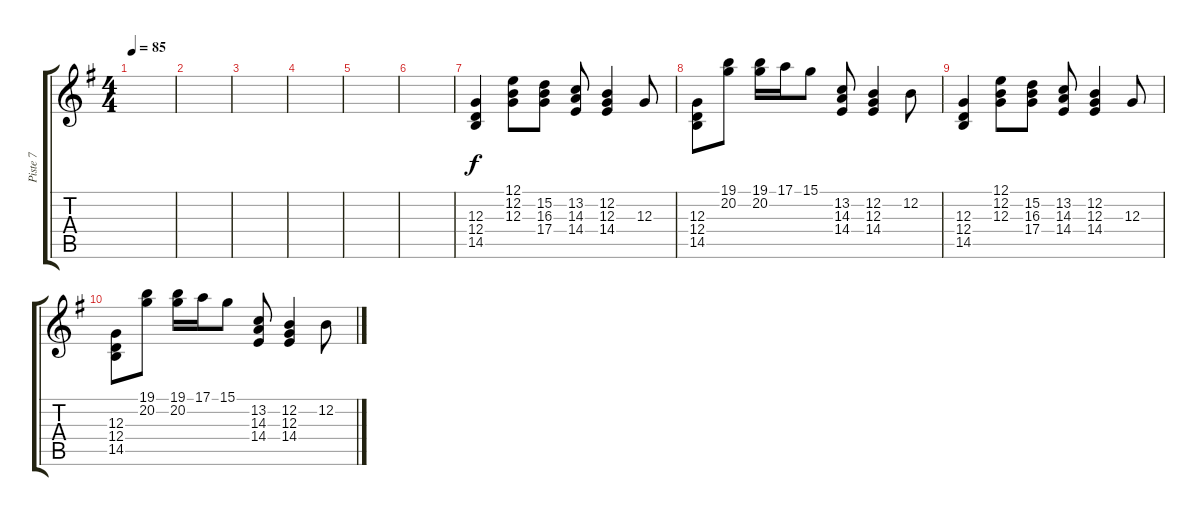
\track ("Piste 7" "Piste 7") {instrument electricpiano2}
\staff {score tabs}
\tuning (E4 B3 G3 D3 A2 E2) {hide}
\ts (4 4)
\tempo 85
\clef g2
\ks g
|
|
|
|
|
|
(12.3 12.4 14.5).4{volume 16 instrument percussiveorgan} (12.1 12.2 12.3).8 (15.2 16.3 17.4).8 (13.2 14.3 14.4).8 (12.2 12.3 14.4).4 12.3.8 |
(12.3 12.4 14.5).8 (19.1 20.2).8 (19.1 20.2).16 17.1.16 15.1.8 (13.2 14.3 14.4).8 (12.2 12.3 14.4).4 12.2.8 |
(12.3 12.4 14.5).4 (12.1 12.2 12.3).8 (15.2 16.3 17.4).8 (13.2 14.3 14.4).8 (12.2 12.3 14.4).4 12.3.8 |
(12.3 12.4 14.5).8 (19.1 20.2).8 (19.1 20.2).16 17.1.16 15.1.8 (13.2 14.3 14.4).8 (12.2 12.3 14.4).4 12.2.8
